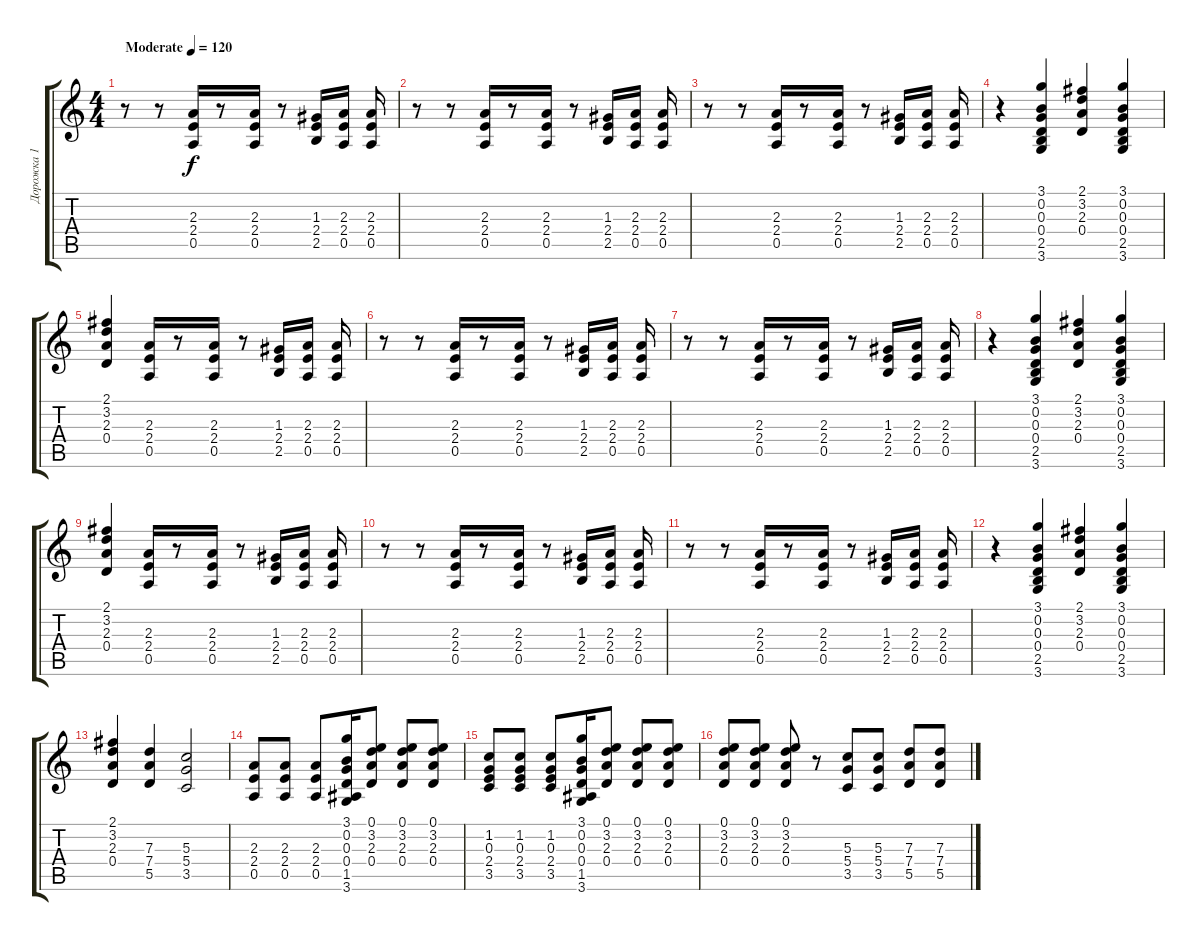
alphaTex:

\track ("Дорожка 1" "Дорожка 1") {instrument overdrivenguitar}
\staff {score tabs}
\tuning (E4 B3 G3 D3 A2 E2) {hide}
\ts (4 4)
\tempo (120 "Moderate")
\clef g2
\ks c
r.8{dy f instrument overdrivenguitar} r.8 (2.3 2.4 0.5).16 r.8 (2.3 2.4 0.5).16 r.8 (1.3 2.4 2.5).16 (2.3 2.4 0.5).16 (2.3 2.4 0.5).16 |
r.8 r.8 (2.3 2.4 0.5).16 r.8 (2.3 2.4 0.5).16 r.8 (1.3 2.4 2.5).16 (2.3 2.4 0.5).16 (2.3 2.4 0.5).16 |
r.8 r.8 (2.3 2.4 0.5).16 r.8 (2.3 2.4 0.5).16 r.8 (1.3 2.4 2.5).16 (2.3 2.4 0.5).16 (2.3 2.4 0.5).16 |
r.4 (3.1 0.2 0.3 0.4 2.5 3.6).4 (2.1 3.2 2.3 0.4).4 (3.1 0.2 0.3 0.4 2.5 3.6).4 |
(2.1 3.2 2.3 0.4).4 (2.3 2.4 0.5).16 r.8 (2.3 2.4 0.5).16 r.8 (1.3 2.4 2.5).16 (2.3 2.4 0.5).16 (2.3 2.4 0.5).16 |
r.8 r.8 (2.3 2.4 0.5).16 r.8 (2.3 2.4 0.5).16 r.8 (1.3 2.4 2.5).16 (2.3 2.4 0.5).16 (2.3 2.4 0.5).16 |
r.8 r.8 (2.3 2.4 0.5).16 r.8 (2.3 2.4 0.5).16 r.8 (1.3 2.4 2.5).16 (2.3 2.4 0.5).16 (2.3 2.4 0.5).16 |
r.4 (3.1 0.2 0.3 0.4 2.5 3.6).4 (2.1 3.2 2.3 0.4).4 (3.1 0.2 0.3 0.4 2.5 3.6).4 |
(2.1 3.2 2.3 0.4).4 (2.3 2.4 0.5).16 r.8 (2.3 2.4 0.5).16 r.8 (1.3 2.4 2.5).16 (2.3 2.4 0.5).16 (2.3 2.4 0.5).16 |
r.8 r.8 (2.3 2.4 0.5).16 r.8 (2.3 2.4 0.5).16 r.8 (1.3 2.4 2.5).16 (2.3 2.4 0.5).16 (2.3 2.4 0.5).16 |
r.8 r.8 (2.3 2.4 0.5).16 r.8 (2.3 2.4 0.5).16 r.8 (1.3 2.4 2.5).16 (2.3 2.4 0.5).16 (2.3 2.4 0.5).16 |
r.4 (3.1 0.2 0.3 0.4 2.5 3.6).4 (2.1 3.2 2.3 0.4).4 (3.1 0.2 0.3 0.4 2.5 3.6).4 |
(2.1 3.2 2.3 0.4).4 (7.3 7.4 5.5).4 (5.3 5.4 3.5).2 |
(2.3 2.4 0.5).8 (2.3 2.4 0.5).8 (2.3 2.4 0.5).8 (3.1 0.2 0.3 0.4 1.5 3.6).16 (0.1 3.2 2.3 0.4).8 (0.1 3.2 2.3 0.4).8 (0.1 3.2 2.3 0.4).8 |
(1.2 0.3 2.4 3.5).8 (1.2 0.3 2.4 3.5).8 (1.2 0.3 2.4 3.5).8 (3.1 0.2 0.3 0.4 1.5 3.6).16 (0.1 3.2 2.3 0.4).8 (0.1 3.2 2.3 0.4).8 (0.1 3.2 2.3 0.4).8 |
(0.1 3.2 2.3 0.4).8 (0.1 3.2 2.3 0.4).8 (0.1 3.2 2.3 0.4).8 r.8 (5.3 5.4 3.5).8 (5.3 5.4 3.5).8 (7.3 7.4 5.5).8 (7.3 7.4 5.5).8
